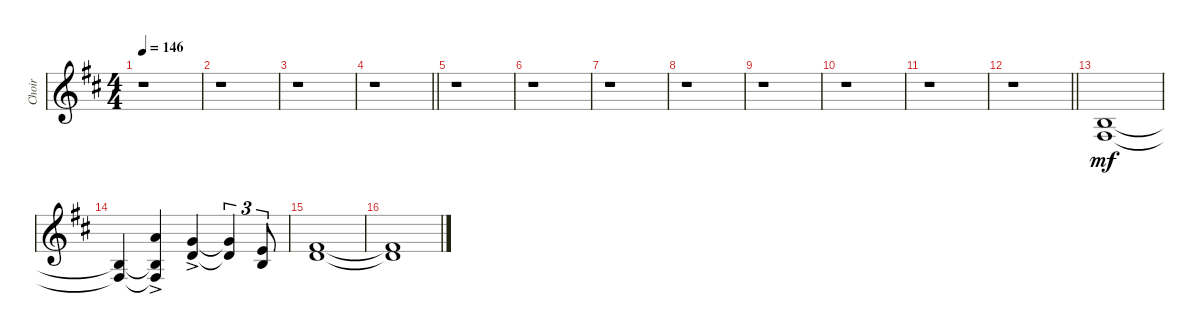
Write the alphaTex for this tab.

\track ("Choir" "Choir") {instrument choiraahs}
\staff {score}
\tuning (E4 B3 G3 D3 A2 E2) {hide}
\ts (4 4)
\tempo 146
\clef g2
\ks bminor
r.1{dy mf} |
r.1 |
r.1 |
\barLineRight lightlight
r.1 |
\section ("" "")
r.1 |
r.1 |
r.1 |
r.1 |
r.1 |
r.1 |
r.1 |
\barLineRight lightlight
r.1 |
\section ("" "")
(14.5 14.6).1 |
(14.5{t} 14.6{t}).4 (14.3{ac} 14.5{t} 14.6{t}).4 (12.3{ac} 12.4).4 (12.3{t} 12.4{t}).4{tu (3 2)} (14.4 14.5).8{tu (3 2)} |
(11.3 12.4).1 |
(11.3{t} 12.4{t}).1{volume 0}
